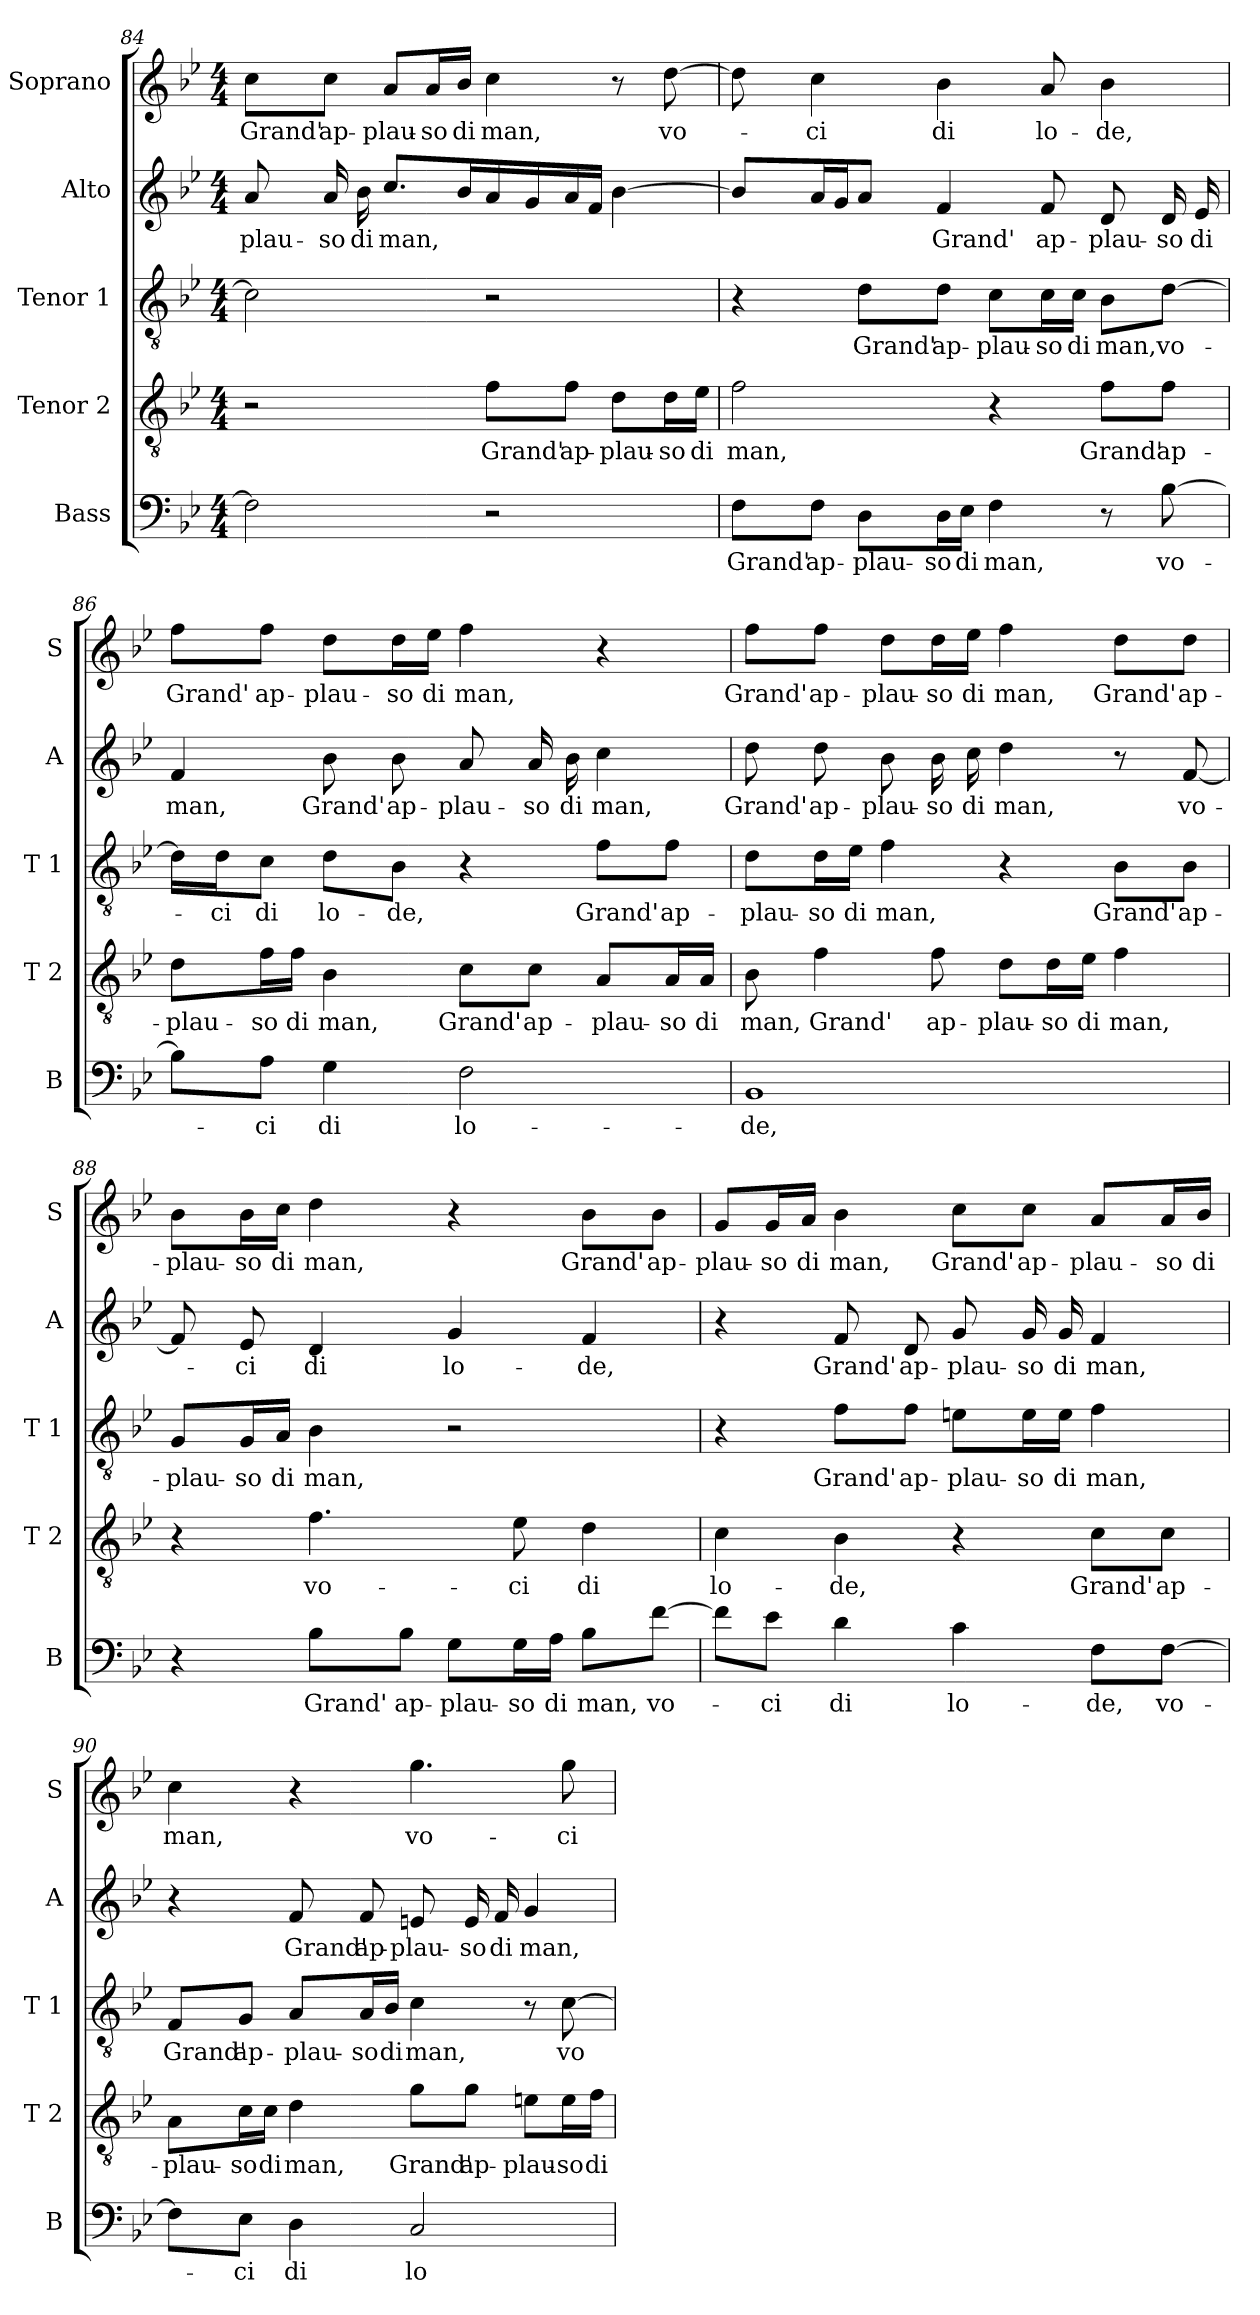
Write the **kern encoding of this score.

**kern	**text	**kern	**text	**kern	**text	**kern	**text	**kern	**text
*part5	*part5	*part4	*part4	*part3	*part3	*part2	*part2	*part1	*part1
*staff5	*staff5	*staff4	*staff4	*staff3	*staff3	*staff2	*staff2	*staff1	*staff1
*I"Bass	*	*I"Tenor 2	*	*I"Tenor 1	*	*I"Alto	*	*I"Soprano	*
*I'B	*	*I'T 2	*	*I'T 1	*	*I'A	*	*I'S	*
!!LO:LB:g=z
*clefF4	*	*clefGv2	*	*clefGv2	*	*clefG2	*	*clefG2	*
*k[b-e-]	*	*k[b-e-]	*	*k[b-e-]	*	*k[b-e-]	*	*k[b-e-]	*
*B-:	*	*B-:	*	*B-:	*	*B-:	*	*B-:	*
*M4/4	*	*M4/4	*	*M4/4	*	*M4/4	*	*M4/4	*
=84	=84	=84	=84	=84	=84	=84	=84	=84	=84
!	!	!	!	!	!	!	!LO:LY:b	!	!LO:LY:b
2F\]	.	2r	.	2c\]	.	8a/	-plau-	8cc\L	Grand'
!	!	!	!	!	!	!	!LO:LY:b	!	!LO:LY:b
.	.	.	.	.	.	16a/	-so	8cc\J	ap-
!	!	!	!	!	!	!	!LO:LY:b	!	!
.	.	.	.	.	.	16b-\	di	.	.
!	!	!	!	!	!	!	!LO:LY:b	!	!LO:LY:b
.	.	.	.	.	.	8.cc/L	man,	8a/L	-plau-
!	!	!	!	!	!	!	!	!	!LO:LY:b
.	.	.	.	.	.	.	.	16a/L	-so
!	!	!	!	!	!	!	!	!	!LO:LY:b
.	.	.	.	.	.	16b-/L	.	16b-/JJ	di
!	!	!	!LO:LY:b	!	!	!	!	!	!LO:LY:b
2r	.	8f\L	Grand'	2r	.	16a/	.	4cc\	man,
.	.	.	.	.	.	16g/	.	.	.
!	!	!	!LO:LY:b	!	!	!	!	!	!
.	.	8f\J	ap-	.	.	16a/	.	.	.
.	.	.	.	.	.	16f/JJ	.	.	.
!	!	!	!LO:LY:b	!	!	!	!	!	!
.	.	8d\L	-plau-	.	.	[4b-\	.	8r	.
!	!	!	!LO:LY:b	!	!	!	!	!	!LO:LY:b
.	.	16d\L	-so	.	.	.	.	[8dd\	vo-
!	!	!	!LO:LY:b	!	!	!	!	!	!
.	.	16e-\JJ	di	.	.	.	.	.	.
=85	=85	=85	=85	=85	=85	=85	=85	=85	=85
!	!LO:LY:b	!	!LO:LY:b	!	!	!	!	!	!
8F\L	Grand'	2f\	man,	4r	.	8b-/L]	.	8dd\]	.
!	!LO:LY:b	!	!	!	!	!	!	!	!LO:LY:b
8F\J	ap-	.	.	.	.	16a/L	.	4cc\	-ci
.	.	.	.	.	.	16g/J	.	.	.
!	!LO:LY:b	!	!	!	!LO:LY:b	!	!	!	!
8D\L	-plau-	.	.	8d\L	Grand'	8a/J	.	.	.
!	!LO:LY:b	!	!	!	!LO:LY:b	!	!LO:LY:b	!	!LO:LY:b
16D\L	-so	.	.	8d\J	ap-	4f/	Grand'	4b-\	di
!	!LO:LY:b	!	!	!	!	!	!	!	!
16E-\JJ	di	.	.	.	.	.	.	.	.
!	!LO:LY:b	!	!	!	!LO:LY:b	!	!	!	!
4F\	man,	4r	.	8c\L	-plau-	.	.	.	.
!	!	!	!	!	!LO:LY:b	!	!LO:LY:b	!	!LO:LY:b
.	.	.	.	16c\L	-so	8f/	ap-	8a/	lo-
!	!	!	!	!	!LO:LY:b	!	!	!	!
.	.	.	.	16c\JJ	di	.	.	.	.
!	!	!	!LO:LY:b	!	!LO:LY:b	!	!LO:LY:b	!	!LO:LY:b
8r	.	8f\L	Grand'	8B-\L	man,	8d/	-plau-	4b-\	-de,
!	!LO:LY:b	!	!LO:LY:b	!	!LO:LY:b	!	!LO:LY:b	!	!
[8B-\	vo-	8f\J	ap-	[8d\J	vo-	16d/	-so	.	.
!	!	!	!	!	!	!	!LO:LY:b	!	!
.	.	.	.	.	.	16e-/	di	.	.
!!LO:LB:g=z
=86	=86	=86	=86	=86	=86	=86	=86	=86	=86
!	!	!	!LO:LY:b	!	!	!	!LO:LY:b	!	!LO:LY:b
8B-\L]	.	8d\L	-plau-	16d\LL]	.	4f/	man,	8ff\L	Grand'
!	!	!	!	!	!LO:LY:b	!	!	!	!
.	.	.	.	16d\J	-ci	.	.	.	.
!	!LO:LY:b	!	!LO:LY:b	!	!LO:LY:b	!	!	!	!LO:LY:b
8A\J	-ci	16f\L	-so	8c\J	di	.	.	8ff\J	ap-
!	!	!	!LO:LY:b	!	!	!	!	!	!
.	.	16f\JJ	di	.	.	.	.	.	.
!	!LO:LY:b	!	!LO:LY:b	!	!LO:LY:b	!	!LO:LY:b	!	!LO:LY:b
4G\	di	4B-\	man,	8d\L	lo-	8b-\	Grand'	8dd\L	-plau-
!	!	!	!	!	!LO:LY:b	!	!LO:LY:b	!	!LO:LY:b
.	.	.	.	8B-\J	-de,	8b-\	ap-	16dd\L	-so
!	!	!	!	!	!	!	!	!	!LO:LY:b
.	.	.	.	.	.	.	.	16ee-\JJ	di
!	!LO:LY:b	!	!LO:LY:b	!	!	!	!LO:LY:b	!	!LO:LY:b
2F\	lo-	8c\L	Grand'	4r	.	8a/	-plau-	4ff\	man,
!	!	!	!LO:LY:b	!	!	!	!LO:LY:b	!	!
.	.	8c\J	ap-	.	.	16a/	-so	.	.
!	!	!	!	!	!	!	!LO:LY:b	!	!
.	.	.	.	.	.	16b-\	di	.	.
!	!	!	!LO:LY:b	!	!LO:LY:b	!	!LO:LY:b	!	!
.	.	8A/L	-plau-	8f\L	Grand'	4cc\	man,	4r	.
!	!	!	!LO:LY:b	!	!LO:LY:b	!	!	!	!
.	.	16A/L	-so	8f\J	ap-	.	.	.	.
!	!	!	!LO:LY:b	!	!	!	!	!	!
.	.	16A/JJ	di	.	.	.	.	.	.
=87	=87	=87	=87	=87	=87	=87	=87	=87	=87
!	!LO:LY:b	!	!LO:LY:b	!	!LO:LY:b	!	!LO:LY:b	!	!LO:LY:b
1BB-	-de,	8B-\	man,	8d\L	-plau-	8dd\	Grand'	8ff\L	Grand'
!	!	!	!LO:LY:b	!	!LO:LY:b	!	!LO:LY:b	!	!LO:LY:b
.	.	4f\	Grand'	16d\L	-so	8dd\	ap-	8ff\J	ap-
!	!	!	!	!	!LO:LY:b	!	!	!	!
.	.	.	.	16e-\JJ	di	.	.	.	.
!	!	!	!	!	!LO:LY:b	!	!LO:LY:b	!	!LO:LY:b
.	.	.	.	4f\	man,	8b-\	-plau-	8dd\L	-plau-
!	!	!	!LO:LY:b	!	!	!	!LO:LY:b	!	!LO:LY:b
.	.	8f\	ap-	.	.	16b-\	-so	16dd\L	-so
!	!	!	!	!	!	!	!LO:LY:b	!	!LO:LY:b
.	.	.	.	.	.	16cc\	di	16ee-\JJ	di
!	!	!	!LO:LY:b	!	!	!	!LO:LY:b	!	!LO:LY:b
.	.	8d\L	-plau-	4r	.	4dd\	man,	4ff\	man,
!	!	!	!LO:LY:b	!	!	!	!	!	!
.	.	16d\L	-so	.	.	.	.	.	.
!	!	!	!LO:LY:b	!	!	!	!	!	!
.	.	16e-\JJ	di	.	.	.	.	.	.
!	!	!	!LO:LY:b	!	!LO:LY:b	!	!	!	!LO:LY:b
.	.	4f\	man,	8B-\L	Grand'	8r	.	8dd\L	Grand'
!	!	!	!	!	!LO:LY:b	!	!LO:LY:b	!	!LO:LY:b
.	.	.	.	8B-\J	ap-	[8f/	vo-	8dd\J	ap-
!!LO:PB:g=z
=88	=88	=88	=88	=88	=88	=88	=88	=88	=88
!	!	!	!	!	!LO:LY:b	!	!	!	!LO:LY:b
4r	.	4r	.	8G/L	-plau-	8f/]	.	8b-\L	-plau-
!	!	!	!	!	!LO:LY:b	!	!LO:LY:b	!	!LO:LY:b
.	.	.	.	16G/L	-so	8e-/	-ci	16b-\L	-so
!	!	!	!	!	!LO:LY:b	!	!	!	!LO:LY:b
.	.	.	.	16A/JJ	di	.	.	16cc\JJ	di
!	!LO:LY:b	!	!LO:LY:b	!	!LO:LY:b	!	!LO:LY:b	!	!LO:LY:b
8B-\L	Grand'	4.f\	vo-	4B-\	man,	4d/	di	4dd\	man,
!	!LO:LY:b	!	!	!	!	!	!	!	!
8B-\J	ap-	.	.	.	.	.	.	.	.
!	!LO:LY:b	!	!	!	!	!	!LO:LY:b	!	!
8G\L	-plau-	.	.	2r	.	4g/	lo-	4r	.
!	!LO:LY:b	!	!LO:LY:b	!	!	!	!	!	!
16G\L	-so	8e-\	-ci	.	.	.	.	.	.
!	!LO:LY:b	!	!	!	!	!	!	!	!
16A\JJ	di	.	.	.	.	.	.	.	.
!	!LO:LY:b	!	!LO:LY:b	!	!	!	!LO:LY:b	!	!LO:LY:b
8B-\L	man,	4d\	di	.	.	4f/	-de,	8b-\L	Grand'
!	!LO:LY:b	!	!	!	!	!	!	!	!LO:LY:b
[8f\J	vo-	.	.	.	.	.	.	8b-\J	ap-
=89	=89	=89	=89	=89	=89	=89	=89	=89	=89
!	!	!	!LO:LY:b	!	!	!	!	!	!LO:LY:b
8f\L]	.	4c\	lo-	4r	.	4r	.	8g/L	-plau-
!	!LO:LY:b	!	!	!	!	!	!	!	!LO:LY:b
8e-\J	-ci	.	.	.	.	.	.	16g/L	-so
!	!	!	!	!	!	!	!	!	!LO:LY:b
.	.	.	.	.	.	.	.	16a/JJ	di
!	!LO:LY:b	!	!LO:LY:b	!	!LO:LY:b	!	!LO:LY:b	!	!LO:LY:b
4d\	di	4B-\	-de,	8f\L	Grand'	8f/	Grand'	4b-\	man,
!	!	!	!	!	!LO:LY:b	!	!LO:LY:b	!	!
.	.	.	.	8f\J	ap-	8d/	ap-	.	.
!	!LO:LY:b	!	!	!	!LO:LY:b	!	!LO:LY:b	!	!LO:LY:b
4c\	lo-	4r	.	8en\L	-plau-	8g/	-plau-	8cc\L	Grand'
!	!	!	!	!	!LO:LY:b	!	!LO:LY:b	!	!LO:LY:b
.	.	.	.	16e\L	-so	16g/	-so	8cc\J	ap-
!	!	!	!	!	!LO:LY:b	!	!LO:LY:b	!	!
.	.	.	.	16e\JJ	di	16g/	di	.	.
!	!LO:LY:b	!	!LO:LY:b	!	!LO:LY:b	!	!LO:LY:b	!	!LO:LY:b
8F\L	-de,	8c\L	Grand'	4f\	man,	4f/	man,	8a/L	-plau-
!	!LO:LY:b	!	!LO:LY:b	!	!	!	!	!	!LO:LY:b
[8F\J	vo-	8c\J	ap-	.	.	.	.	16a/L	-so
!	!	!	!	!	!	!	!	!	!LO:LY:b
.	.	.	.	.	.	.	.	16b-/JJ	di
!!LO:LB:g=z
=90	=90	=90	=90	=90	=90	=90	=90	=90	=90
!	!	!	!LO:LY:b	!	!LO:LY:b	!	!	!	!LO:LY:b
8F\L]	.	8A\L	-plau-	8F/L	Grand'	4r	.	4cc\	man,
!	!LO:LY:b	!	!LO:LY:b	!	!LO:LY:b	!	!	!	!
8E-\J	-ci	16c\L	-so	8G/J	ap-	.	.	.	.
!	!	!	!LO:LY:b	!	!	!	!	!	!
.	.	16c\JJ	di	.	.	.	.	.	.
!	!LO:LY:b	!	!LO:LY:b	!	!LO:LY:b	!	!LO:LY:b	!	!
4D\	di	4d\	man,	8A/L	-plau-	8f/	Grand'	4r	.
!	!	!	!	!	!LO:LY:b	!	!LO:LY:b	!	!
.	.	.	.	16A/L	-so	8f/	ap-	.	.
!	!	!	!	!	!LO:LY:b	!	!	!	!
.	.	.	.	16B-/JJ	di	.	.	.	.
!	!LO:LY:b	!	!LO:LY:b	!	!LO:LY:b	!	!LO:LY:b	!	!LO:LY:b
2C/	lo-	8g\L	Grand'	4c\	man,	8en/	-plau-	4.gg\	vo-
!	!	!	!LO:LY:b	!	!	!	!LO:LY:b	!	!
.	.	8g\J	ap-	.	.	16e/	-so	.	.
!	!	!	!	!	!	!	!LO:LY:b	!	!
.	.	.	.	.	.	16f/	di	.	.
!	!	!	!LO:LY:b	!	!	!	!LO:LY:b	!	!
.	.	8en\L	-plau-	8r	.	4g/	man,	.	.
!	!	!	!LO:LY:b	!	!LO:LY:b	!	!	!	!LO:LY:b
.	.	16e\L	-so	[8c\	vo-	.	.	8gg\	-ci
!	!	!	!LO:LY:b	!	!	!	!	!	!
.	.	16f\JJ	di	.	.	.	.	.	.
=	=	=	=	=	=	=	=	=	=
*-	*-	*-	*-	*-	*-	*-	*-	*-	*-
